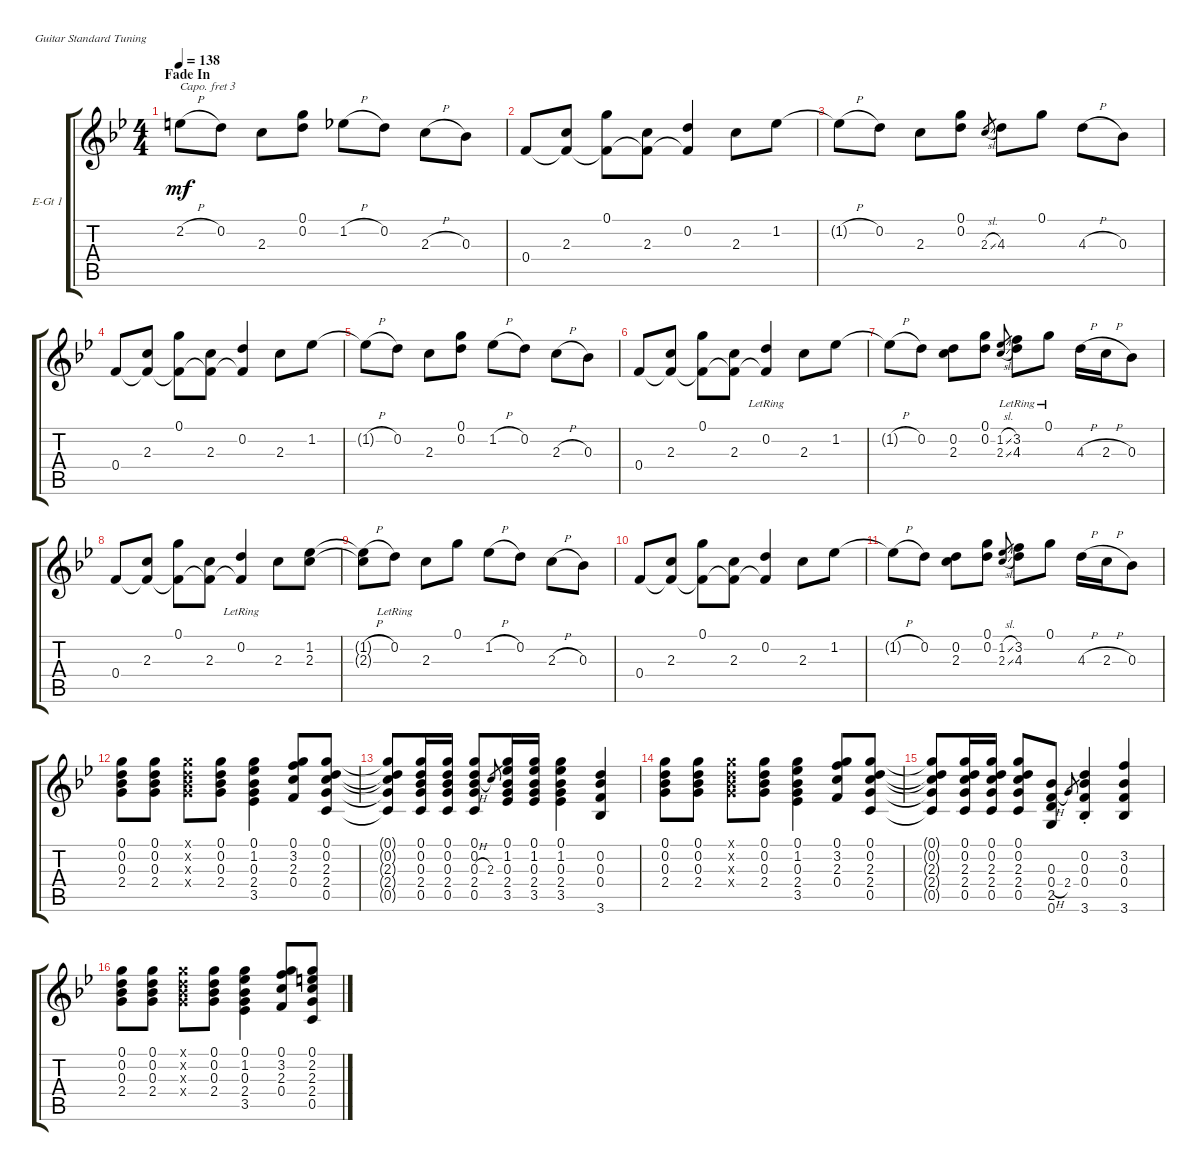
\defaultSystemsLayout 4
\bracketExtendMode groupsimilarinstruments
\firstSystemTrackNameOrientation horizontal
\otherSystemsTrackNameOrientation horizontal
\track ("Guitar 1" "E-Gt 1") {instrument overdrivenguitar}
\staff {score tabs}
\capo 3
\tuning (E4 B3 G3 D3 A2 E2)
\ts (4 4)
\section ("" "Fade In")
\tempo 138
\clef g2
\scale
0.521569
\ks gminor
2.2{h}.8{dy mf instrument overdrivenguitar} 0.2.8 2.3.8 (0.2 0.1).8 1.2{h}.8 0.2.8 2.3{h}.8 0.3.8 |
\scale
0.239216 0.4.8 (2.3 0.4{t}).8 (0.1 0.4{t}).8 (2.3 0.4{t}).8 (0.4{t} 0.2).4 2.3.8 1.2.8 |
\scale
0.239216 1.2{h t}.8 0.2.8 2.3.8 (0.2 0.1).8 2.3{sl}.8{gr} 4.3.8 0.1.8 4.3{h}.8 0.3.8 |
0.4.8 (2.3 0.4{t}).8 (0.1 0.4{t}).8 (2.3 0.4{t}).8 (0.4{t} 0.2).4 2.3.8 1.2.8 |
1.2{h t}.8 0.2.8 2.3.8 (0.2 0.1).8 1.2{h}.8 0.2.8 2.3{h}.8 0.3.8 |
0.4.8 (2.3 0.4{t}).8 (0.1 0.4{t}).8 (2.3 0.4{t}).8 (0.2 0.4{lr t}).4 2.3.8 1.2.8 |
1.2{h t}.8 0.2.8 (0.2 2.3).8 (0.2 0.1).8 (1.2{sl} 2.3{sl}).8{gr} (3.2{lr} 4.3{lr}).8 0.1{lr}.8 4.3{h}.16 2.3{h}.16 0.3.8 |
0.4.8 (2.3 0.4{t}).8 (0.1 0.4{t}).8 (2.3 0.4{t}).8 (0.4{lr t} 0.2).4 2.3.8 (2.3 1.2).8 |
(2.3{t} 1.2{h t}).8 0.2{lr}.8 2.3.8 0.1.8 1.2{h}.8 0.2.8 2.3{h}.8 0.3.8 |
0.4.8 (2.3 0.4{t}).8 (0.1 0.4{t}).8 (2.3 0.4{t}).8 (0.4{t} 0.2).4 2.3.8 1.2.8 |
1.2{h t}.8 0.2.8 (0.2 2.3).8 (0.2 0.1).8 (1.2{sl} 2.3{sl}).8{gr} (4.3 3.2).8 0.1.8 4.3{h}.16 2.3{h}.16 0.3.8 |
(2.4 0.3 0.2 0.1).8 (0.1 0.3 0.2 2.4).8 (0.1{x} 0.3{x} 0.2{x} 2.4{x}).8 (0.1 0.2 0.3 2.4).8 (3.5 2.4 0.3 1.2 0.1).4 (0.1 3.2 2.3 0.4).8 (0.5 2.4 2.3 0.2 0.1).8 |
(0.1{t} 0.2{t} 2.3{t} 2.4{t} 0.5{t}).8 (0.5 2.4 0.3 0.2 0.1).16 (0.5 2.4 0.1 0.2 0.3).16 (0.5 2.4 0.2 0.1 0.3{h}).8 2.3.8{gr} (3.5 2.4 0.3 1.2 0.1).16 (0.1 1.2 0.3 2.4 3.5).16 (3.5 2.4 0.3 1.2 0.1).4 (0.2 0.3 0.4 3.6).4 |
(0.1 0.2 0.3 2.4).8 (2.4 0.3 0.2 0.1).8 (0.1{x} 0.2{x} 0.3{x} 2.4{x}).8 (2.4 0.3 0.2 0.1).8 (3.5 2.4 0.3 1.2 0.1).4 (0.1 3.2 2.3 0.4).8 (0.5 2.4 2.3 0.2 0.1).8 |
(0.1{t} 0.2{t} 2.3{t} 2.4{t} 0.5{t}).8 (0.5 2.4 2.3 0.2 0.1).16 (0.1 0.2 2.3 2.4 0.5).16 (0.5 2.4 2.3 0.2 0.1).8 (0.6 2.5 0.3 0.4{h}).8 2.4.8{gr} (3.6{st} 0.4{st} 0.2{st} 0.3{st}).4 (3.6 0.4 0.3 3.2).4 |
(0.1 0.2 0.3 2.4).8 (0.1 0.2 0.3 2.4).8 (0.1{x} 0.2{x} 0.3{x} 2.4{x}).8 (0.1 0.2 0.3 2.4).8 (3.5 2.4 0.3 1.2 0.1).4 (0.4 2.3 3.2 0.1).8 (0.5 2.4 2.3 2.2 0.1).8
